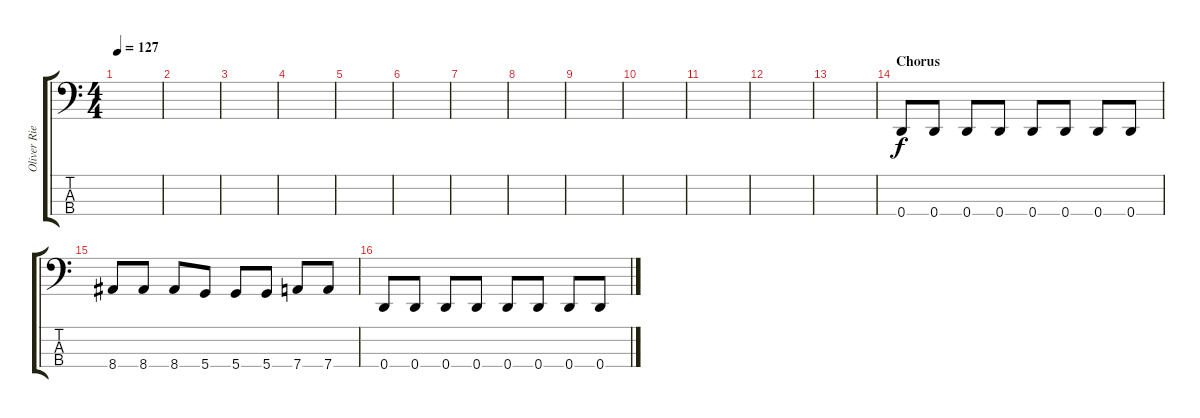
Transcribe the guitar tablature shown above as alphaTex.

\track ("Oliver Riedel - Bass" "Oliver Rie") {instrument electricbassfinger}
\staff {score tabs}
\tuning (G2 D2 A1 D1) {hide}
\ts (4 4)
\tempo 127
\clef f4
\ks c
|
|
|
|
|
|
|
|
|
|
|
|
|
\section ("" "Chorus")
0.4.8 0.4.8 0.4.8 0.4.8 0.4.8 0.4.8 0.4.8 0.4.8 |
8.4.8 8.4.8 8.4.8 5.4.8 5.4.8 5.4.8 7.4.8 7.4.8 |
0.4.8 0.4.8 0.4.8 0.4.8 0.4.8 0.4.8 0.4.8 0.4.8
